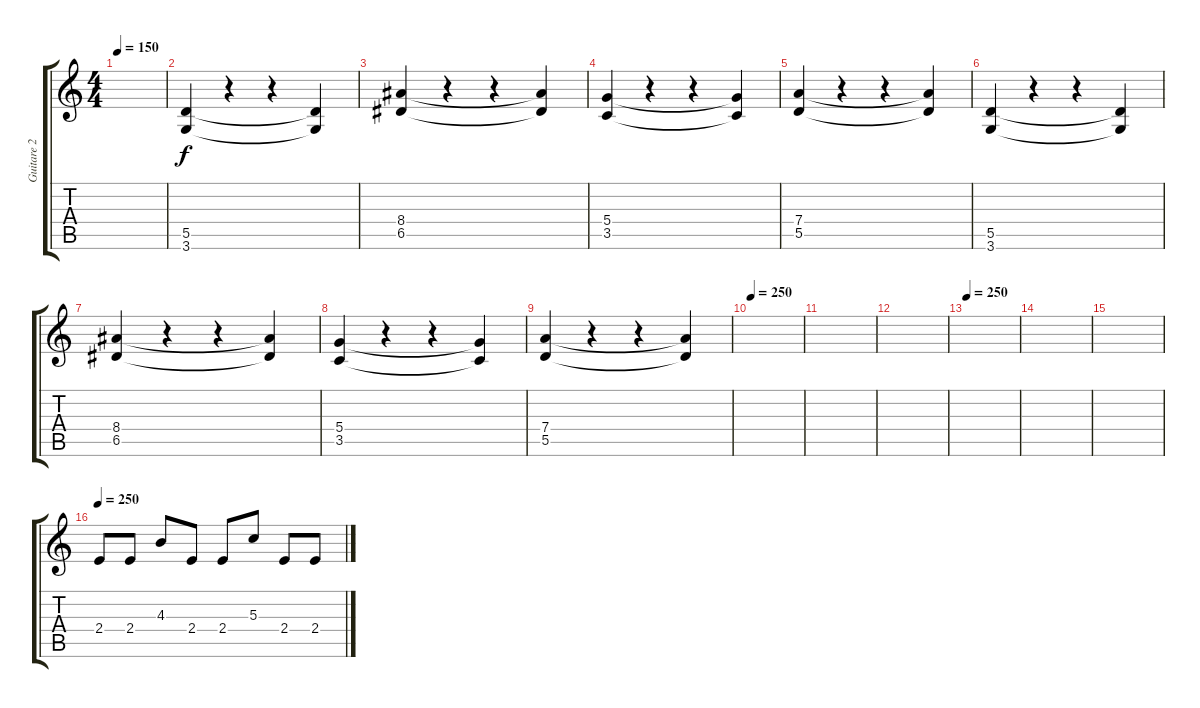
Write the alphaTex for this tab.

\track ("Guitare 2" "Guitare 2") {instrument distortionguitar}
\staff {score tabs}
\tuning (E4 B3 G3 D3 A2 E2) {hide}
\ts (4 4)
\tempo 150
\clef g2
\ks c
|
(5.5 3.6).4 r.4 r.4 (5.5{t} 3.6{t}).4 |
(8.4 6.5).4 r.4 r.4 (8.4{t} 6.5{t}).4 |
(5.4 3.5).4 r.4 r.4 (5.4{t} 3.5{t}).4 |
(7.4 5.5).4 r.4 r.4 (7.4{t} 5.5{t}).4 |
(5.5 3.6).4 r.4 r.4 (5.5{t} 3.6{t}).4 |
(8.4 6.5).4 r.4 r.4 (8.4{t} 6.5{t}).4 |
(5.4 3.5).4 r.4 r.4 (5.4{t} 3.5{t}).4 |
(7.4 5.5).4 r.4 r.4 (7.4{t} 5.5{t}).4 |
\tempo 250
|
|
|
\tempo 250
|
|
|
\tempo 250
2.4.8 2.4.8 4.3.8 2.4.8 2.4.8 5.3.8 2.4.8 2.4.8
